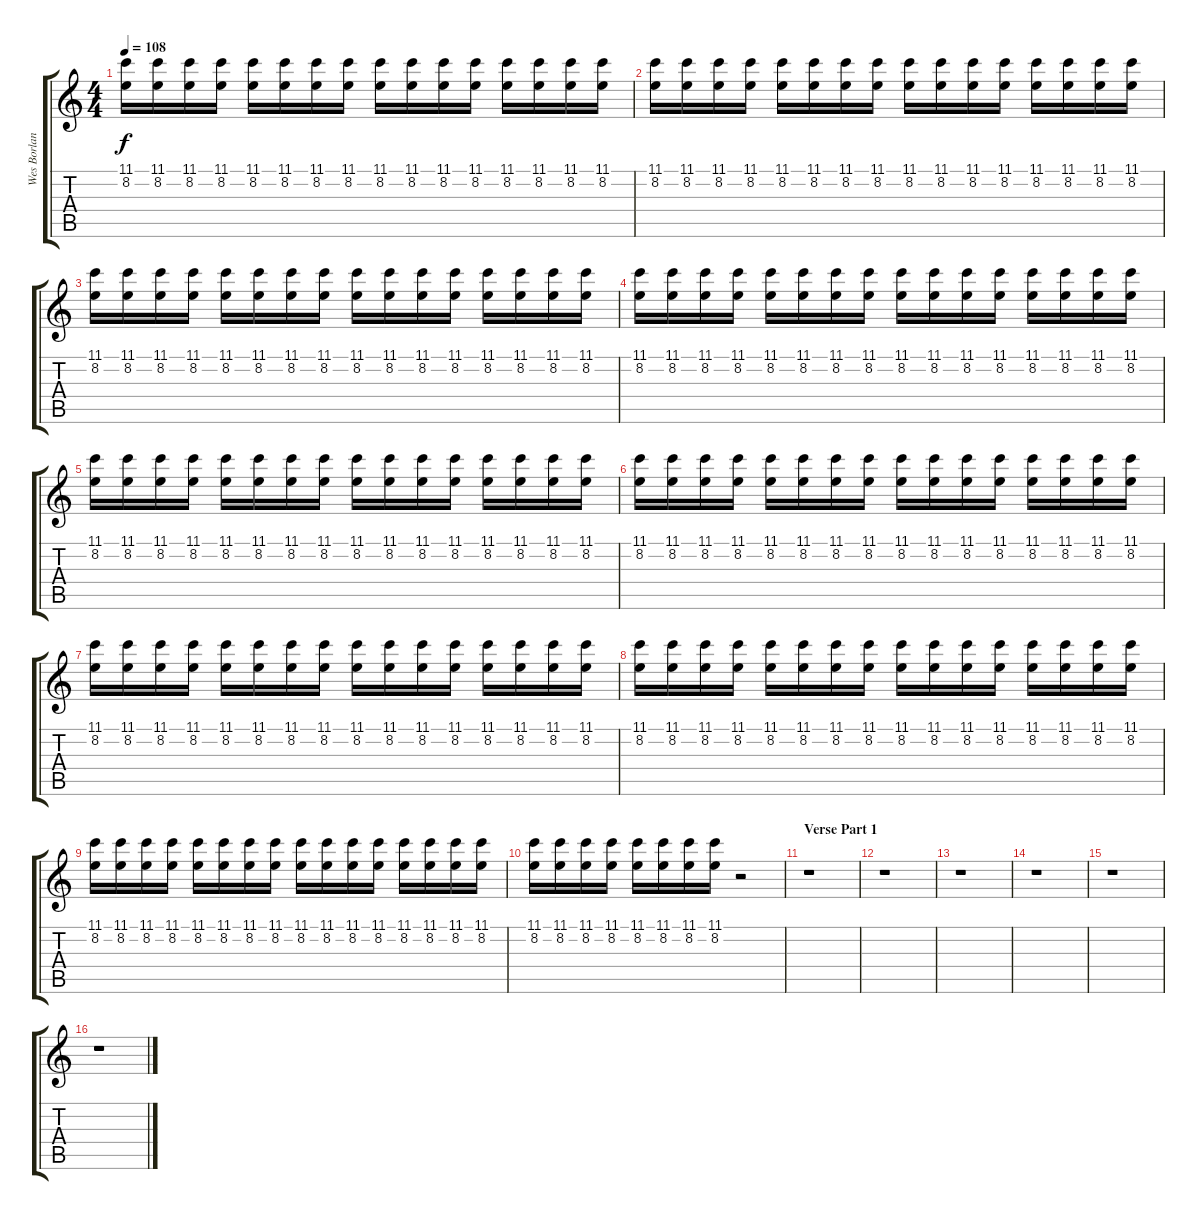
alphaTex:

\track ("Wes Borland - OverDub" "Wes Borlan") {instrument overdrivenguitar}
\staff {score tabs}
\tuning (Db4 Ab3 E3 B2 Gb2 Db2) {hide}
\ts (4 4)
\tempo 108
\clef g2
\ks c
(11.1 8.2).16{dy f} (11.1 8.2).16 (11.1 8.2).16 (11.1 8.2).16 (11.1 8.2).16 (11.1 8.2).16 (11.1 8.2).16 (11.1 8.2).16 (11.1 8.2).16 (11.1 8.2).16 (11.1 8.2).16 (11.1 8.2).16 (11.1 8.2).16 (11.1 8.2).16 (11.1 8.2).16 (11.1 8.2).16 |
(11.1 8.2).16 (11.1 8.2).16 (11.1 8.2).16 (11.1 8.2).16 (11.1 8.2).16 (11.1 8.2).16 (11.1 8.2).16 (11.1 8.2).16 (11.1 8.2).16 (11.1 8.2).16 (11.1 8.2).16 (11.1 8.2).16 (11.1 8.2).16 (11.1 8.2).16 (11.1 8.2).16 (11.1 8.2).16 |
(11.1 8.2).16 (11.1 8.2).16 (11.1 8.2).16 (11.1 8.2).16 (11.1 8.2).16 (11.1 8.2).16 (11.1 8.2).16 (11.1 8.2).16 (11.1 8.2).16 (11.1 8.2).16 (11.1 8.2).16 (11.1 8.2).16 (11.1 8.2).16 (11.1 8.2).16 (11.1 8.2).16 (11.1 8.2).16 |
(11.1 8.2).16 (11.1 8.2).16 (11.1 8.2).16 (11.1 8.2).16 (11.1 8.2).16 (11.1 8.2).16 (11.1 8.2).16 (11.1 8.2).16 (11.1 8.2).16 (11.1 8.2).16 (11.1 8.2).16 (11.1 8.2).16 (11.1 8.2).16 (11.1 8.2).16 (11.1 8.2).16 (11.1 8.2).16 |
(11.1 8.2).16 (11.1 8.2).16 (11.1 8.2).16 (11.1 8.2).16 (11.1 8.2).16 (11.1 8.2).16 (11.1 8.2).16 (11.1 8.2).16 (11.1 8.2).16 (11.1 8.2).16 (11.1 8.2).16 (11.1 8.2).16 (11.1 8.2).16 (11.1 8.2).16 (11.1 8.2).16 (11.1 8.2).16 |
(11.1 8.2).16 (11.1 8.2).16 (11.1 8.2).16 (11.1 8.2).16 (11.1 8.2).16 (11.1 8.2).16 (11.1 8.2).16 (11.1 8.2).16 (11.1 8.2).16 (11.1 8.2).16 (11.1 8.2).16 (11.1 8.2).16 (11.1 8.2).16 (11.1 8.2).16 (11.1 8.2).16 (11.1 8.2).16 |
(11.1 8.2).16 (11.1 8.2).16 (11.1 8.2).16 (11.1 8.2).16 (11.1 8.2).16 (11.1 8.2).16 (11.1 8.2).16 (11.1 8.2).16 (11.1 8.2).16 (11.1 8.2).16 (11.1 8.2).16 (11.1 8.2).16 (11.1 8.2).16 (11.1 8.2).16 (11.1 8.2).16 (11.1 8.2).16 |
(11.1 8.2).16 (11.1 8.2).16 (11.1 8.2).16 (11.1 8.2).16 (11.1 8.2).16 (11.1 8.2).16 (11.1 8.2).16 (11.1 8.2).16 (11.1 8.2).16 (11.1 8.2).16 (11.1 8.2).16 (11.1 8.2).16 (11.1 8.2).16 (11.1 8.2).16 (11.1 8.2).16 (11.1 8.2).16 |
(11.1 8.2).16 (11.1 8.2).16 (11.1 8.2).16 (11.1 8.2).16 (11.1 8.2).16 (11.1 8.2).16 (11.1 8.2).16 (11.1 8.2).16 (11.1 8.2).16 (11.1 8.2).16 (11.1 8.2).16 (11.1 8.2).16 (11.1 8.2).16 (11.1 8.2).16 (11.1 8.2).16 (11.1 8.2).16 |
(11.1 8.2).16 (11.1 8.2).16 (11.1 8.2).16 (11.1 8.2).16 (11.1 8.2).16 (11.1 8.2).16 (11.1 8.2).16 (11.1 8.2).16 r.2 |
\section ("" "Verse Part 1")
r.1 |
r.1 |
r.1 |
r.1 |
r.1 |
r.1
